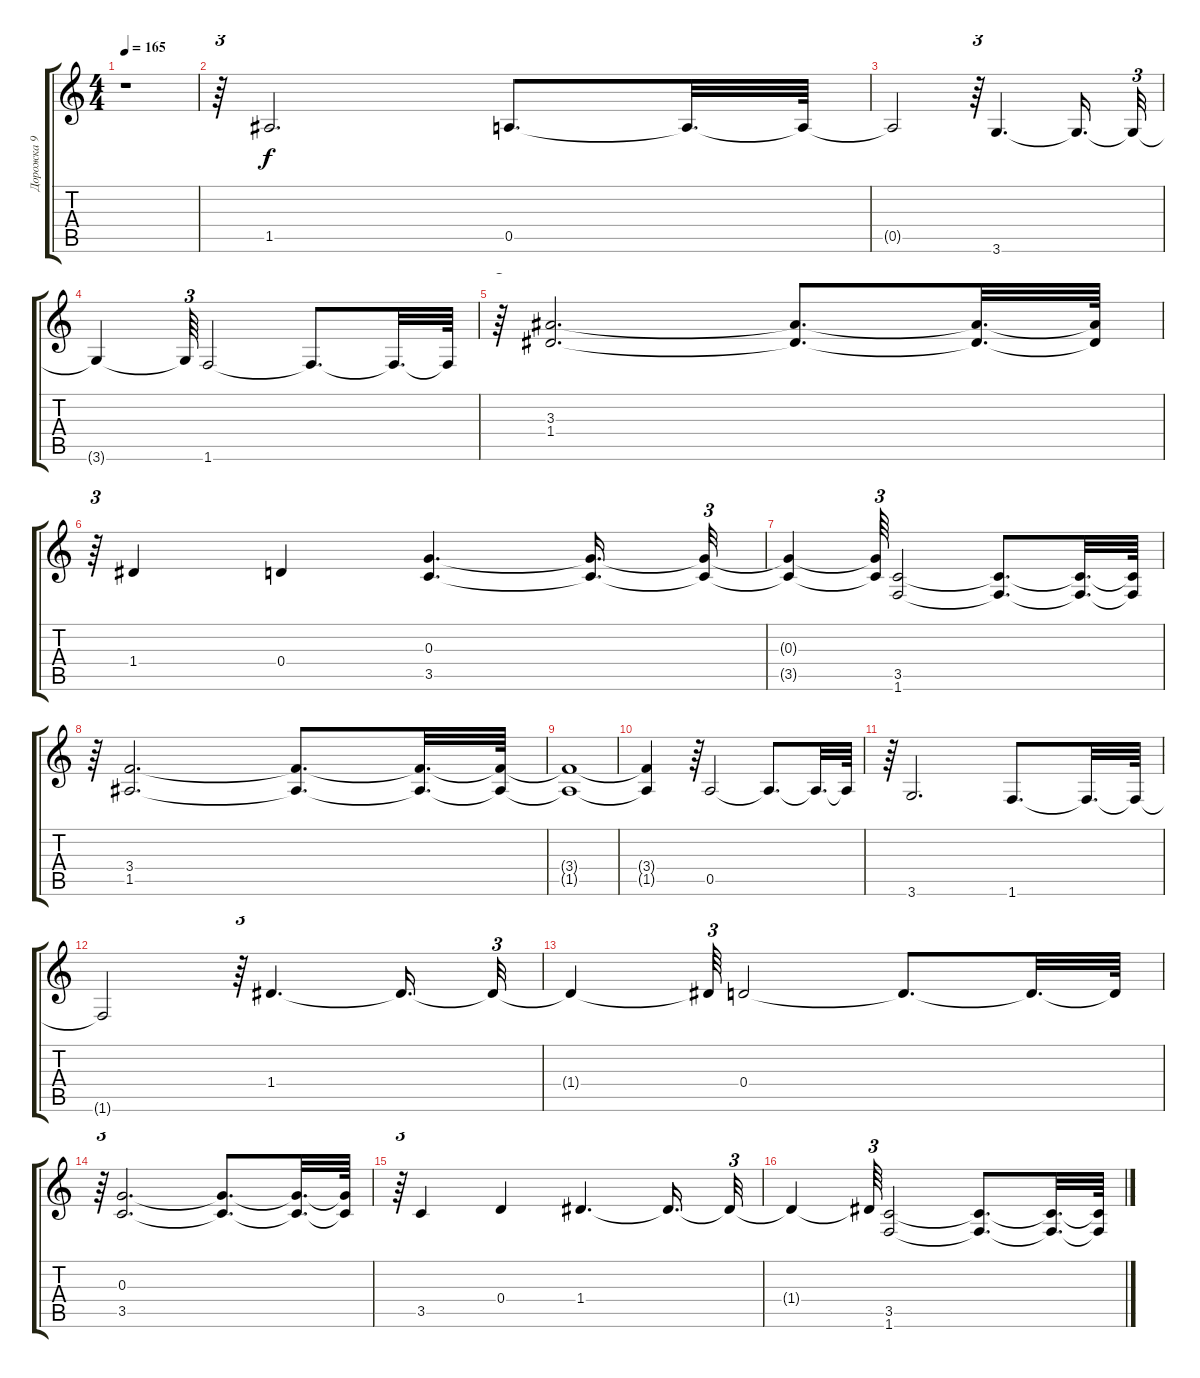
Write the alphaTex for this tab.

\track ("Дорожка 9" "Дорожка 9") {instrument overdrivenguitar}
\staff {score tabs}
\tuning (E4 B3 G3 D3 A2 E2) {hide}
\ts (4 4)
\tempo 165
\clef g2
\ks c
r.1{dy f} |
r.64{tu (3 2)} 1.5.2{d} 0.5.8{d} 0.5{t}.32{d} 0.5{t}.64 |
0.5{t}.2 r.64{tu (3 2)} 3.6.4{d} 3.6{t}.16{d} 3.6{t}.32{tu (3 2)} |
3.6{t}.4 3.6{t}.64{tu (3 2)} 1.6.2 1.6{t}.8{d} 1.6{t}.32{d} 1.6{t}.64 |
r.64{tu (3 2)} (3.3 1.4).2{d} (3.3{t} 1.4{t}).8{d} (3.3{t} 1.4{t}).32{d} (3.3{t} 1.4{t}).64 |
r.64{tu (3 2)} 1.4.4 0.4.4 (0.3 3.5).4{d} (0.3{t} 3.5{t}).16{d} (0.3{t} 3.5{t}).32{tu (3 2)} |
(0.3{t} 3.5{t}).4 (0.3{t} 3.5{t}).64{tu (3 2)} (3.5 1.6).2 (3.5{t} 1.6{t}).8{d} (3.5{t} 1.6{t}).32{d} (3.5{t} 1.6{t}).64 |
r.64{tu (3 2)} (3.4 1.5).2{d} (3.4{t} 1.5{t}).8{d} (3.4{t} 1.5{t}).32{d} (3.4{t} 1.5{t}).64 |
(3.4{t} 1.5{t}).1 |
(3.4{t} 1.5{t}).4 r.64{tu (3 2)} 0.5.2 0.5{t}.8{d} 0.5{t}.32{d} 0.5{t}.64 |
r.64{tu (3 2)} 3.6.2{d} 1.6.8{d} 1.6{t}.32{d} 1.6{t}.64 |
1.6{t}.2 r.64{tu (3 2)} 1.4.4{d} 1.4{t}.16{d} 1.4{t}.32{tu (3 2)} |
1.4{t}.4 1.4{t}.64{tu (3 2)} 0.4.2 0.4{t}.8{d} 0.4{t}.32{d} 0.4{t}.64 |
r.64{tu (3 2)} (0.3 3.5).2{d} (0.3{t} 3.5{t}).8{d} (0.3{t} 3.5{t}).32{d} (0.3{t} 3.5{t}).64 |
r.64{tu (3 2)} 3.5.4 0.4.4 1.4.4{d} 1.4{t}.16{d} 1.4{t}.32{tu (3 2)} |
1.4{t}.4 1.4{t}.64{tu (3 2)} (3.5 1.6).2 (3.5{t} 1.6{t}).8{d} (3.5{t} 1.6{t}).32{d} (3.5{t} 1.6{t}).64
